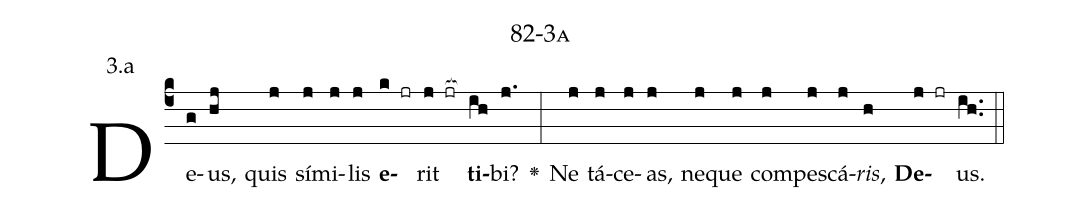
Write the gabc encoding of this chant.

name: 82-3a;
annotation: 3.a;
%%
(c4)De(g)us,(hj) quis(j) sí(j)mi(j)lis(j) <b>e</b>(k jr)rit(j jr[ocb:1{]) <b>ti</b>(ih[ocb:0}])bi?(j.) <v>\greheightstar</v>(:) Ne(j) tá(j)ce(j)as,(j) ne(j)que(j) com(j)pes(j)cá(j)<i>ris</i>,(h) <b>De</b>(j jr)us.(ih..) (::)


%E(j) u(j) o(j) u(h) a(j) e.(ih..) (::)
